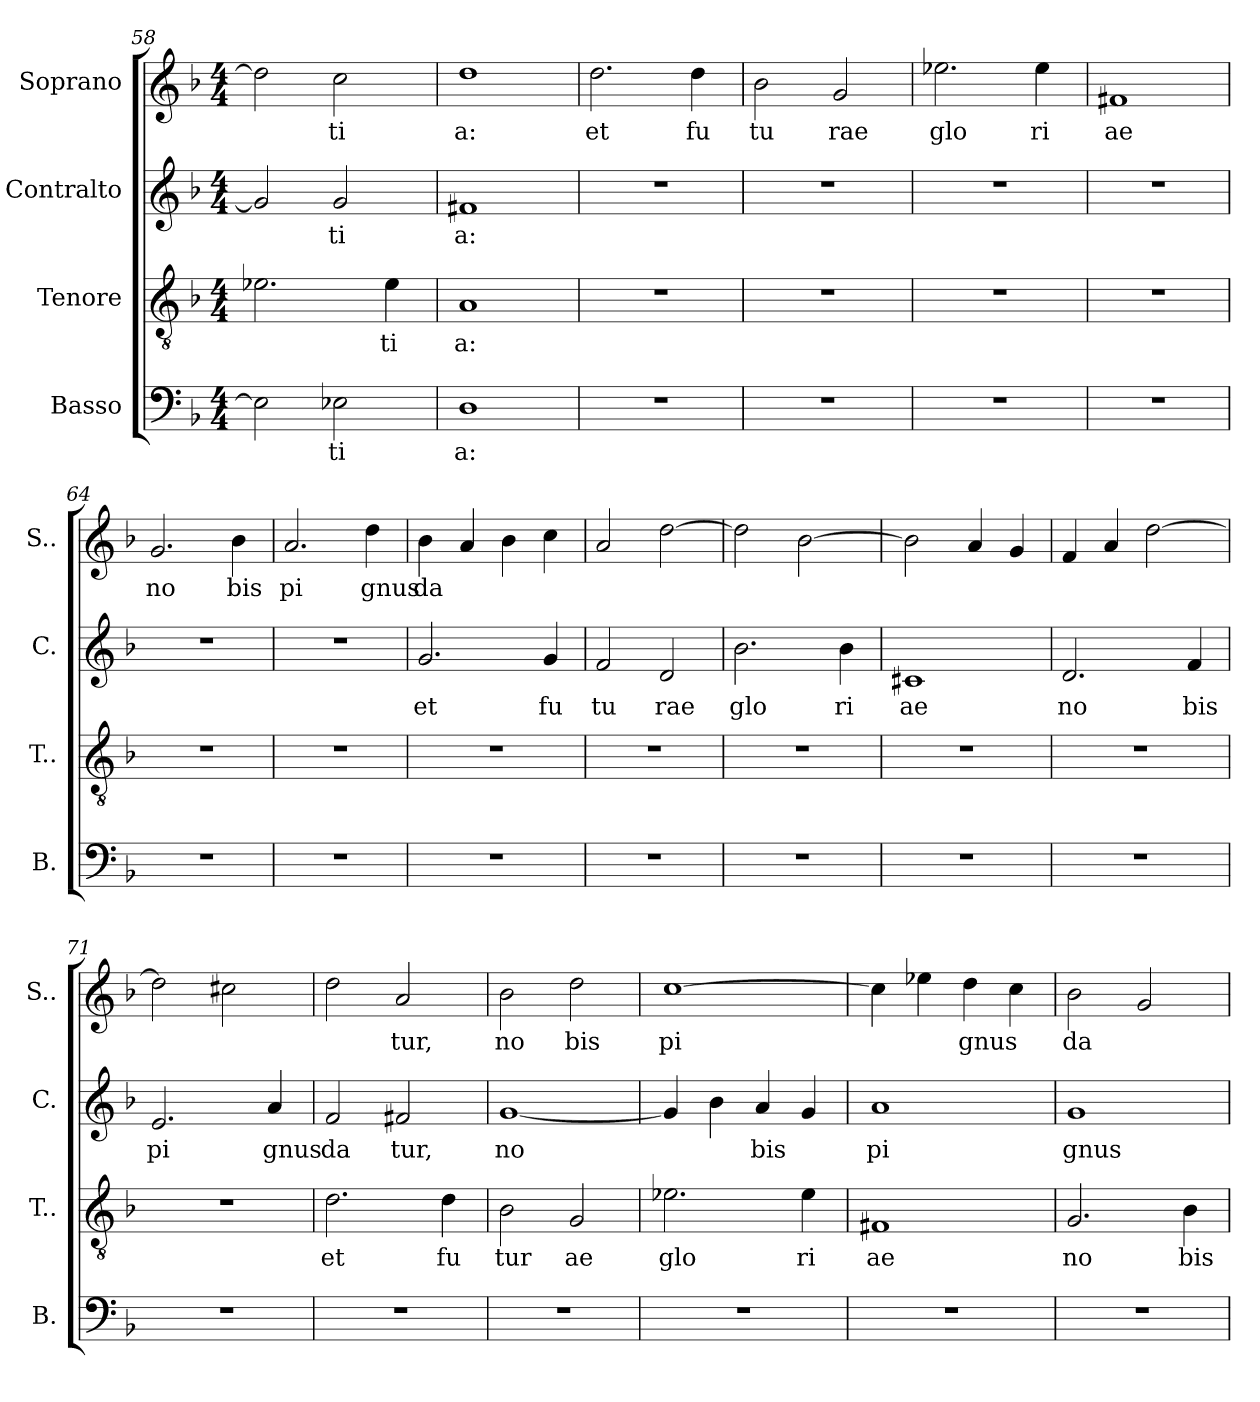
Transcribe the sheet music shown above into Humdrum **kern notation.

**kern	**text	**kern	**text	**kern	**text	**kern	**text
*part4	*part4	*part3	*part3	*part2	*part2	*part1	*part1
*staff4	*staff4	*staff3	*staff3	*staff2	*staff2	*staff1	*staff1
*I"Basso	*	*I"Tenore	*	*I"Contralto	*	*I"Soprano	*
*I'B.	*	*I'T..	*	*I'C.	*	*I'S..	*
*clefF4	*	*clefGv2	*	*clefG2	*	*clefG2	*
*k[b-]	*	*k[b-]	*	*k[b-]	*	*k[b-]	*
*M4/4	*	*M4/4	*	*M4/4	*	*M4/4	*
=58	=58	=58	=58	=58	=58	=58	=58
2E-\]	.	2.e-X\	.	2g/]	.	2dd\]	.
!	!LO:LY:b	!	!	!	!LO:LY:b	!	!LO:LY:b
2E-X\	ti	.	.	2g/	ti	2cc\	ti
!	!	!	!LO:LY:b	!	!	!	!
.	.	4e-\	ti	.	.	.	.
=59	=59	=59	=59	=59	=59	=59	=59
!	!LO:LY:b	!	!LO:LY:b	!	!LO:LY:b	!	!LO:LY:b
1D	a:	1A	a:	1f#X	a:	1dd	a:
=60	=60	=60	=60	=60	=60	=60	=60
!	!	!	!	!	!	!	!LO:LY:b
1r	.	1r	.	1r	.	2.dd\	et
!	!	!	!	!	!	!	!LO:LY:b
.	.	.	.	.	.	4dd\	fu
=61	=61	=61	=61	=61	=61	=61	=61
!	!	!	!	!	!	!	!LO:LY:b
1r	.	1r	.	1r	.	2b-\	tu
!	!	!	!	!	!	!	!LO:LY:b
.	.	.	.	.	.	2g/	rae
=62	=62	=62	=62	=62	=62	=62	=62
!	!	!	!	!	!	!	!LO:LY:b
1r	.	1r	.	1r	.	2.ee-X\	glo
!	!	!	!	!	!	!	!LO:LY:b
.	.	.	.	.	.	4ee-\	ri
!!LO:PB:g=z
=63	=63	=63	=63	=63	=63	=63	=63
!	!	!	!	!	!	!	!LO:LY:b
1r	.	1r	.	1r	.	1f#X	ae
=64	=64	=64	=64	=64	=64	=64	=64
!	!	!	!	!	!	!	!LO:LY:b
1r	.	1r	.	1r	.	2.g/	no
!	!	!	!	!	!	!	!LO:LY:b
.	.	.	.	.	.	4b-\	bis
=65	=65	=65	=65	=65	=65	=65	=65
!	!	!	!	!	!	!	!LO:LY:b
1r	.	1r	.	1r	.	2.a/	pi
!	!	!	!	!	!	!	!LO:LY:b
.	.	.	.	.	.	4dd\	gnus
=66	=66	=66	=66	=66	=66	=66	=66
!	!	!	!	!	!LO:LY:b	!	!LO:LY:b
1r	.	1r	.	2.g/	et	4b-\	da
.	.	.	.	.	.	4a/	.
.	.	.	.	.	.	4b-\	.
!	!	!	!	!	!LO:LY:b	!	!
.	.	.	.	4g/	fu	4cc\	.
=67	=67	=67	=67	=67	=67	=67	=67
!	!	!	!	!	!LO:LY:b	!	!
1r	.	1r	.	2f/	tu	2a/	.
!	!	!	!	!	!LO:LY:b	!	!
.	.	.	.	2d/	rae	[2dd\	.
=68	=68	=68	=68	=68	=68	=68	=68
!	!	!	!	!	!LO:LY:b	!	!
1r	.	1r	.	2.b-\	glo	2dd\]	.
.	.	.	.	.	.	[2b-\	.
!	!	!	!	!	!LO:LY:b	!	!
.	.	.	.	4b-\	ri	.	.
=69	=69	=69	=69	=69	=69	=69	=69
!	!	!	!	!	!LO:LY:b	!	!
1r	.	1r	.	1c#X	ae	2b-\]	.
.	.	.	.	.	.	4a/	.
.	.	.	.	.	.	4g/	.
=70	=70	=70	=70	=70	=70	=70	=70
!	!	!	!	!	!LO:LY:b	!	!
1r	.	1r	.	2.d/	no	4f/	.
.	.	.	.	.	.	4a/	.
.	.	.	.	.	.	[2dd\	.
!	!	!	!	!	!LO:LY:b	!	!
.	.	.	.	4f/	bis	.	.
!!LO:LB:g=z
=71	=71	=71	=71	=71	=71	=71	=71
!	!	!	!	!	!LO:LY:b	!	!
1r	.	1r	.	2.e/	pi	2dd\]	.
.	.	.	.	.	.	2cc#X\	.
!	!	!	!	!	!LO:LY:b	!	!
.	.	.	.	4a/	gnus	.	.
=72	=72	=72	=72	=72	=72	=72	=72
!	!	!	!LO:LY:b	!	!LO:LY:b	!	!
1r	.	2.d\	et	2f/	da	2dd\	.
!	!	!	!	!	!LO:LY:b	!	!LO:LY:b
.	.	.	.	2f#X/	tur,	2a/	tur,
!	!	!	!LO:LY:b	!	!	!	!
.	.	4d\	fu	.	.	.	.
=73	=73	=73	=73	=73	=73	=73	=73
!	!	!	!LO:LY:b	!	!LO:LY:b	!	!LO:LY:b
1r	.	2B-\	tur	[1g	no	2b-\	no
!	!	!	!LO:LY:b	!	!	!	!LO:LY:b
.	.	2G/	ae	.	.	2dd\	bis
=74	=74	=74	=74	=74	=74	=74	=74
!	!	!	!LO:LY:b	!	!	!	!LO:LY:b
1r	.	2.e-X\	glo	4g/]	.	[1cc	pi
.	.	.	.	4b-\	.	.	.
!	!	!	!	!	!LO:LY:b	!	!
.	.	.	.	4a/	bis	.	.
!	!	!	!LO:LY:b	!	!	!	!
.	.	4e-\	ri	4g/	.	.	.
=75	=75	=75	=75	=75	=75	=75	=75
!	!	!	!LO:LY:b	!	!LO:LY:b	!	!
1r	.	1F#X	ae	1a	pi	4cc\]	.
.	.	.	.	.	.	4ee-X\	.
!	!	!	!	!	!	!	!LO:LY:b
.	.	.	.	.	.	4dd\	gnus
.	.	.	.	.	.	4cc\	.
=76	=76	=76	=76	=76	=76	=76	=76
!	!	!	!LO:LY:b	!	!LO:LY:b	!	!LO:LY:b
1r	.	2.G/	no	1g	gnus	2b-\	da
.	.	.	.	.	.	2g/	.
!	!	!	!LO:LY:b	!	!	!	!
.	.	4B-\	bis	.	.	.	.
=	=	=	=	=	=	=	=
*-	*-	*-	*-	*-	*-	*-	*-
